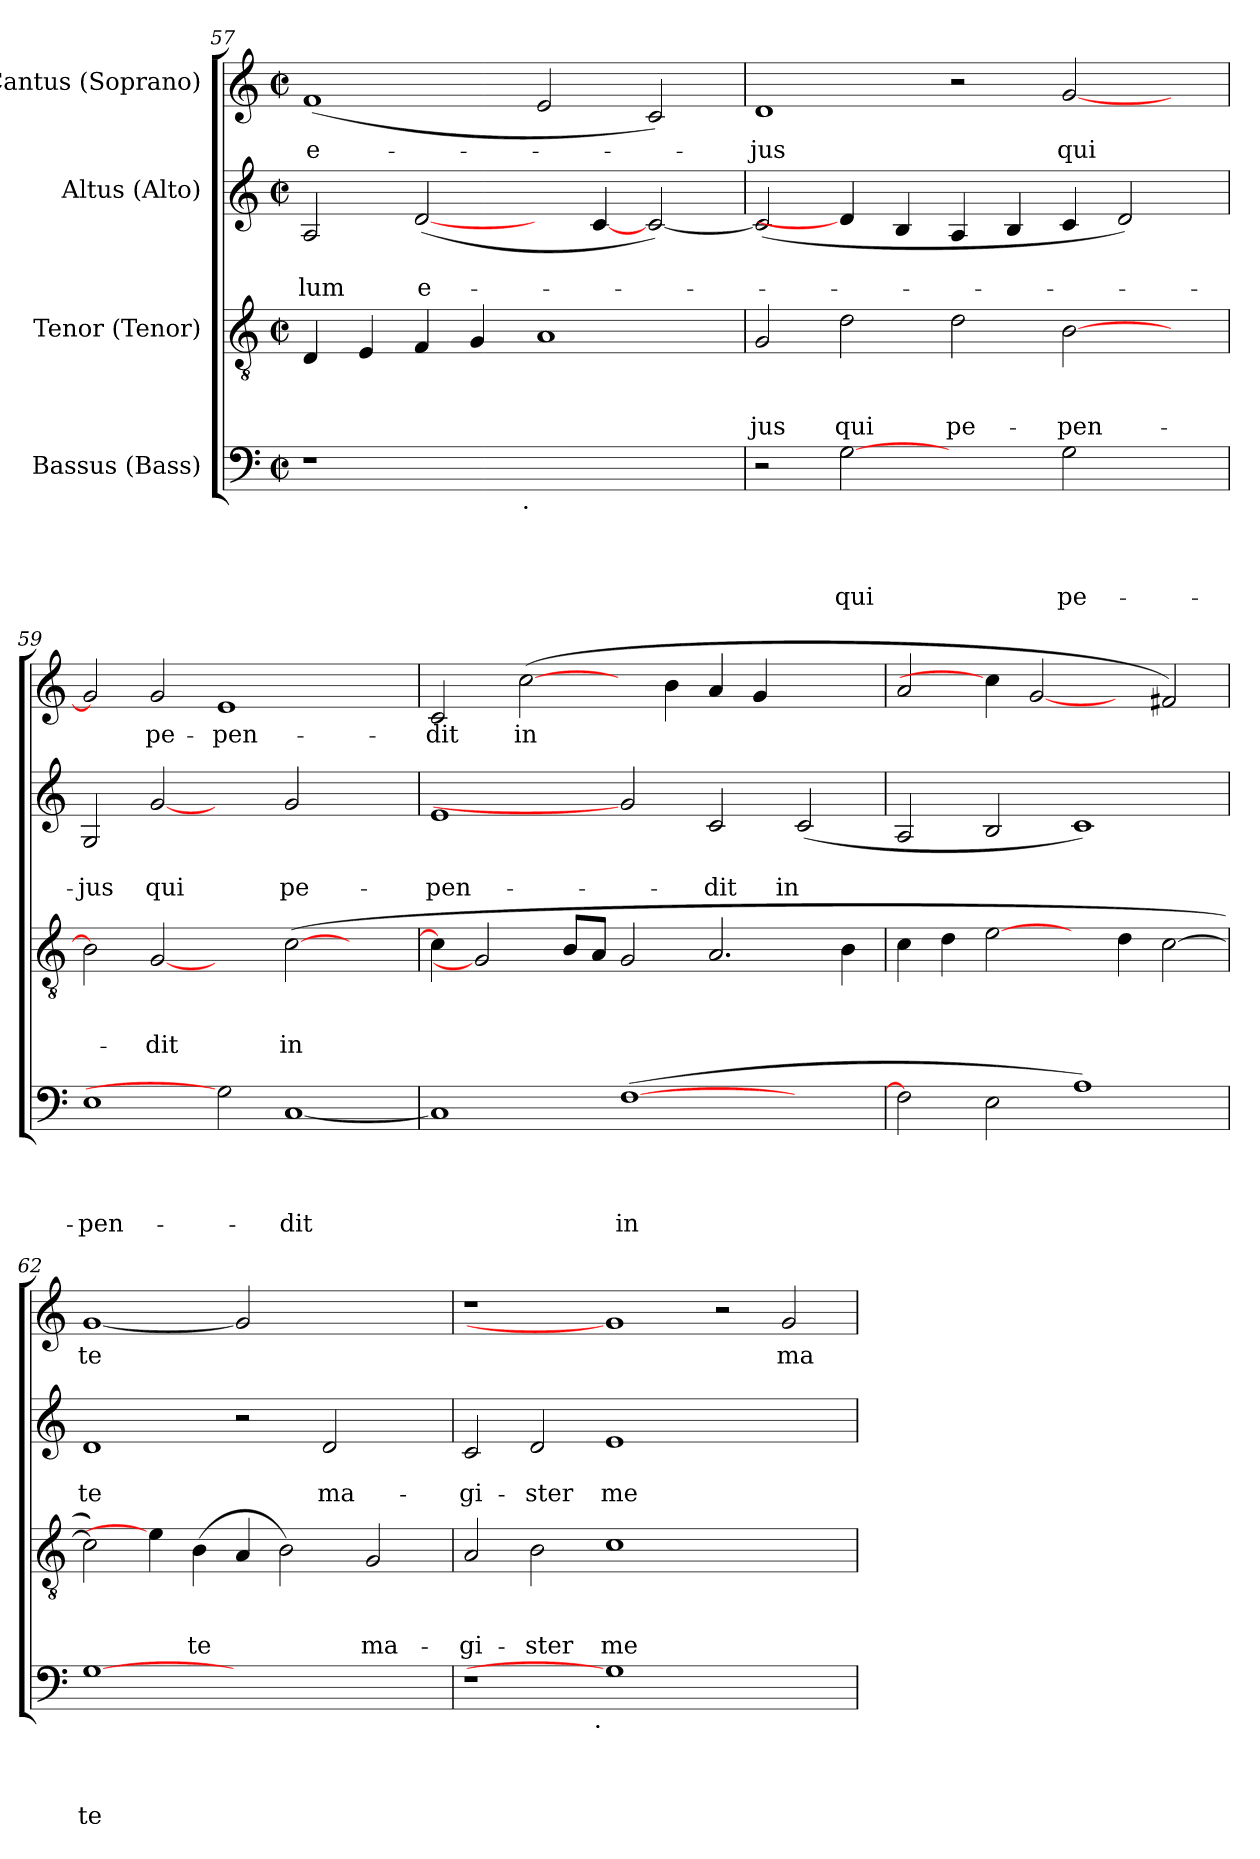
**kern	**text	**text	**text	**text	**kern	**text	**text	**text	**kern	**text	**text	**kern	**text
*part4	*part4	*part4	*part4	*part4	*part3	*part3	*part3	*part3	*part2	*part2	*part2	*part1	*part1
*staff4	*staff4	*staff4	*staff4	*staff4	*staff3	*staff3	*staff3	*staff3	*staff2	*staff2	*staff2	*staff1	*staff1
*I"Bassus (Bass)	*	*	*	*	*I"Tenor (Tenor)	*	*	*	*I"Altus (Alto)	*	*	*I"Cantus (Soprano)	*
*clefF4	*	*	*	*	*clefGv2	*	*	*	*clefG2	*	*	*clefG2	*
*k[]	*	*	*	*	*k[]	*	*	*	*k[]	*	*	*k[]	*
*C:	*	*	*	*	*C:	*	*	*	*C:	*	*	*C:	*
*M2/2	*	*	*	*	*M2/2	*	*	*	*M2/2	*	*	*M2/2	*
*met(c|)	*	*	*	*	*met(c|)	*	*	*	*met(c|)	*	*	*met(c|)	*
=57	=57	=57	=57	=57	=57	=57	=57	=57	=57	=57	=57	=57	=57
!	!	!	!	!	!	!	!	!	!	!	!LO:LY:b:rj	!	!LO:LY:b:rj
*^	*	*	*	*	*	*	*	*	*	*	*	*	*
1r	2ryy	.	.	.	.	4D/	.	.	.	2A/	.	-lum	(<1f	e-
.	.	.	.	.	.	4E/	.	.	.	.	.	.	.	.
!	!	!	!	!	!	!	!	!	!	!	!	!LO:LY:b:rj	!	!
.	4...ryy	.	.	.	.	4F/	.	.	.	(<[2d/	.	e-	.	.
.	.	.	.	.	.	4G/	.	.	.	.	.	.	.	.
!	!LO:TX:b:t=.	!	!	!	!	!	!	!	!	!	!	!	!	!
.	1ryy	.	.	.	.	.	.	.	.	.	.	.	.	.
1ryy	.	.	.	.	.	1A	.	.	.	4ryy	.	.	2e/	.
.	.	.	.	.	.	.	.	.	.	[<4c/	.	.	.	.
.	.	.	.	.	.	.	.	.	.	[>2c/)	.	.	2c/)	.
.	32ryy	.	.	.	.	.	.	.	.	.	.	.	.	.
!!LO:PB:g=z
=58	=58	=58	=58	=58	=58	=58	=58	=58	=58	=58	=58	=58	=58	=58
!	!	!	!	!	!	!	!	!	!LO:LY:b	!	!	!	!	!LO:LY:b
*v	*v	*	*	*	*	*	*	*	*	*	*	*	*	*
2r	.	.	.	.	2G/	.	.	-jus	(<2c/]	.	.	1d	-jus
!	!	!	!	!LO:LY:b	!	!	!	!LO:LY:b	!	!	!	!	!
[2G	.	.	.	qui	2d\	.	.	qui	4d/]	.	.	.	.
.	.	.	.	.	.	.	.	.	4B/	.	.	.	.
!	!	!	!	!	!	!	!	!LO:LY:b	!	!	!	!	!
2ryy	.	.	.	.	2d\	.	.	pe-	4A/	.	.	2r	.
.	.	.	.	.	.	.	.	.	4B/	.	.	.	.
!	!	!	!	!LO:LY:b	!	!	!	!LO:LY:b	!	!	!	!	!LO:LY:b
2G\	.	.	.	pe-	[>2B\	.	.	-pen-	4c/	.	.	[<2g/	qui
.	.	.	.	.	.	.	.	.	2d/)	.	.	.	.
4ryy	.	.	.	.	4ryy	.	.	.	.	.	.	4ryy	.
=59	=59	=59	=59	=59	=59	=59	=59	=59	=59	=59	=59	=59	=59
!	!	!	!	!LO:LY:b	!	!	!	!	!	!	!LO:LY:b	!	!
1E	.	.	.	-pen-	2B\]	.	.	.	2G/	.	-jus	2g/]	.
!	!	!	!	!	!	!	!	!LO:LY:b	!	!	!LO:LY:b	!	!LO:LY:b
.	.	.	.	.	[2G	.	.	-dit	[2g	.	qui	2g/	pe-
!	!	!	!	!	!	!	!	!	!	!	!	!	!LO:LY:b:rj
2G]	.	.	.	.	2ryy	.	.	.	2ryy	.	.	1e	-pen-
!	!	!	!	!LO:LY:b	!	!	!	!LO:LY:b	!	!	!LO:LY:b	!	!
[<1C	.	.	.	-dit	(>[>2c\	.	.	in	2g/	.	pe-	.	.
.	.	.	.	.	2ryy	.	.	.	2ryy	.	.	2ryy	.
=60	=60	=60	=60	=60	=60	=60	=60	=60	=60	=60	=60	=60	=60
!	!	!	!	!	!	!	!	!	!	!	!LO:LY:b	!	!LO:LY:b
1C]	.	.	.	.	4c\]	.	.	.	1e	.	-pen-	2c/	-dit
.	.	.	.	.	2G]	.	.	.	.	.	.	.	.
!	!	!	!	!	!	!	!	!	!	!	!	!	!LO:LY:b
.	.	.	.	.	.	.	.	.	.	.	.	(>[2cc\	in
.	.	.	.	.	8B/L	.	.	.	.	.	.	.	.
.	.	.	.	.	8A/J	.	.	.	.	.	.	.	.
!	!	!	!	!LO:LY:b	!	!	!	!	!	!	!	!	!
(>[>1F	.	.	.	in	2G/	.	.	.	2g]	.	.	4ryy	.
.	.	.	.	.	.	.	.	.	.	.	.	4b\	.
!	!	!	!	!	!	!	!	!	!	!	!LO:LY:b	!	!
.	.	.	.	.	2.A/	.	.	.	2c/	.	-dit	4a/	.
.	.	.	.	.	.	.	.	.	.	.	.	4g/	.
!	!	!	!	!	!	!	!	!	!	!	!LO:LY:b	!	!
2ryy	.	.	.	.	.	.	.	.	(<2c/	.	in	2ryy	.
.	.	.	.	.	4B\	.	.	.	.	.	.	.	.
=61	=61	=61	=61	=61	=61	=61	=61	=61	=61	=61	=61	=61	=61
2F\]	.	.	.	.	4c\	.	.	.	2A/	.	.	2a/	.
.	.	.	.	.	4d\	.	.	.	.	.	.	.	.
2E\	.	.	.	.	[2e\	.	.	.	2B/	.	.	4cc\]	.
.	.	.	.	.	.	.	.	.	.	.	.	[2g	.
1A)	.	.	.	.	4ryy	.	.	.	1c)	.	.	.	.
.	.	.	.	.	4d\	.	.	.	.	.	.	4ryy	.
.	.	.	.	.	[>2c\	.	.	.	.	.	.	2f#X/)	.
=62	=62	=62	=62	=62	=62	=62	=62	=62	=62	=62	=62	=62	=62
!	!	!	!	!LO:LY:b:rj	!	!	!	!	!	!	!LO:LY:b	!	!LO:LY:b:rj
[1G	.	.	.	te	2c\])	.	.	.	1d	.	te	[1g	te
.	.	.	.	.	4e\]	.	.	.	.	.	.	.	.
!	!	!	!	!	!	!	!	!LO:LY:b	!	!	!	!	!
.	.	.	.	.	(>4B\	.	.	te	.	.	.	.	.
1ryy	.	.	.	.	4A/	.	.	.	2r	.	.	2g]	.
.	.	.	.	.	2B\)	.	.	.	.	.	.	.	.
!	!	!	!	!	!	!	!	!	!	!	!LO:LY:b	!	!
.	.	.	.	.	.	.	.	.	2d/	.	ma-	2.ryy	.
!	!	!	!	!	!	!	!	!LO:LY:b	!	!	!	!	!
.	.	.	.	.	2G/	.	.	ma-	.	.	.	.	.
4ryy	.	.	.	.	.	.	.	.	4ryy	.	.	.	.
=63	=63	=63	=63	=63	=63	=63	=63	=63	=63	=63	=63	=63	=63
!	!	!	!	!	!	!	!	!LO:LY:b	!	!	!LO:LY:b	!	!
*^	*	*	*	*	*	*	*	*	*	*	*	*	*
1r	2ryy	.	.	.	.	2A/	.	.	-gi-	2c/	.	-gi-	1r	.
!	!	!	!	!	!	!	!	!	!LO:LY:b	!	!	!LO:LY:b	!	!
.	4...ryy	.	.	.	.	2B\	.	.	-ster	2d/	.	-ster	.	.
!	!LO:TX:b:t=.	!	!	!	!	!	!	!	!	!	!	!	!	!
.	1ryy	.	.	.	.	.	.	.	.	.	.	.	.	.
!	!	!	!	!	!	!	!	!	!LO:LY:b	!	!	!LO:LY:b	!	!
1G]	.	.	.	.	.	1c	.	.	me-	1e	.	me-	1g]	.
.	1ryy	.	.	.	.	.	.	.	.	.	.	.	.	.
1ryy	.	.	.	.	.	1ryy	.	.	.	1ryy	.	.	2r	.
!	!	!	!	!	!	!	!	!	!	!	!	!	!	!LO:LY:b
.	.	.	.	.	.	.	.	.	.	.	.	.	2g/	ma-
.	32ryy	.	.	.	.	.	.	.	.	.	.	.	.	.
*v	*v	*	*	*	*	*	*	*	*	*	*	*	*	*
=	=	=	=	=	=	=	=	=	=	=	=	=	=
*-	*-	*-	*-	*-	*-	*-	*-	*-	*-	*-	*-	*-	*-
